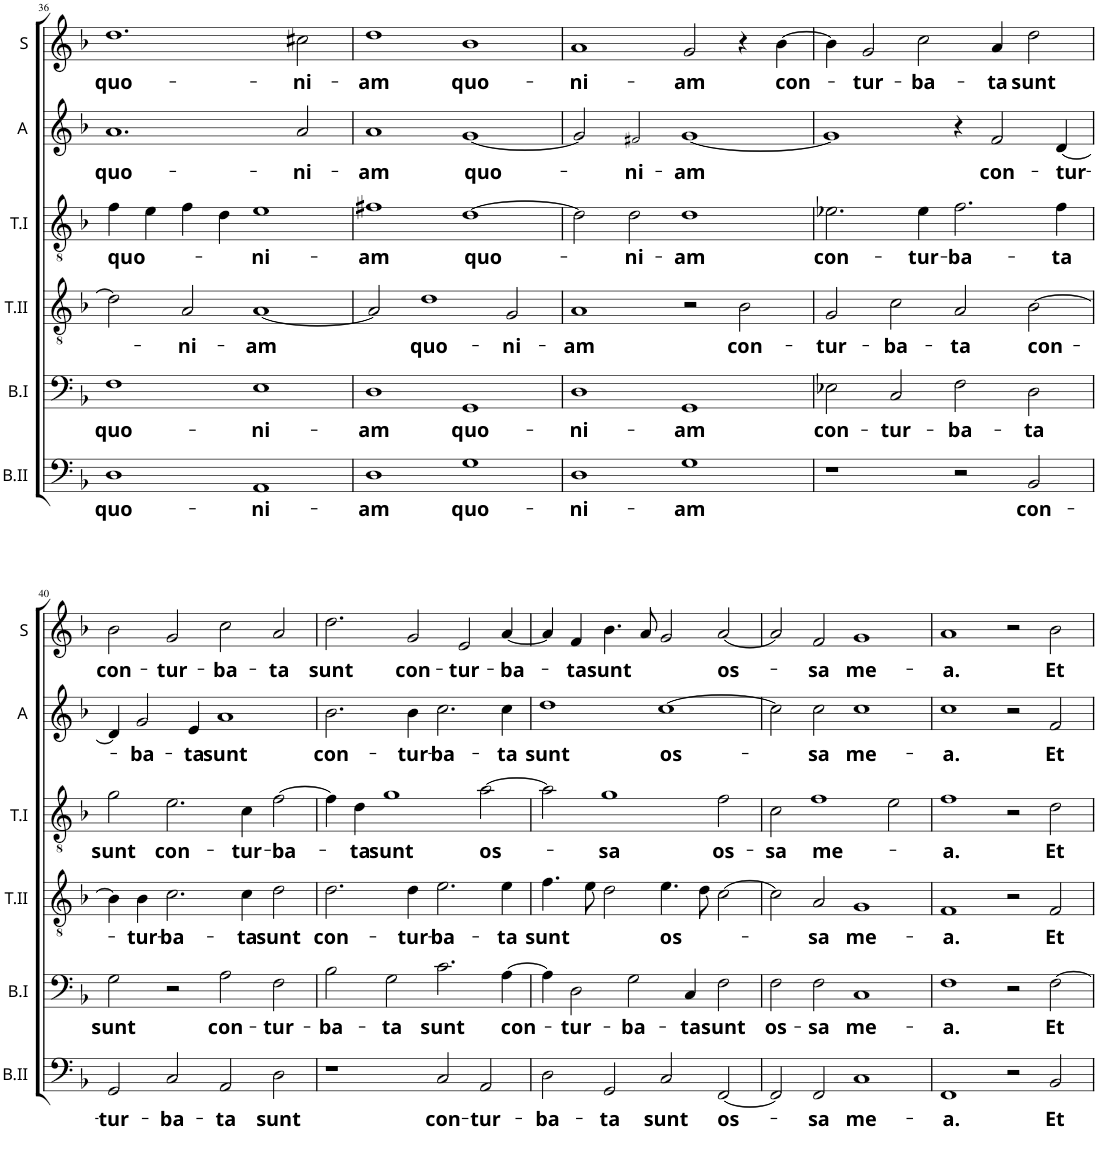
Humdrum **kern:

**kern	**text	**kern	**text	**kern	**text	**kern	**text	**kern	**text	**kern	**text
*part6	*part6	*part5	*part5	*part4	*part4	*part3	*part3	*part2	*part2	*part1	*part1
*staff6	*staff6	*staff5	*staff5	*staff4	*staff4	*staff3	*staff3	*staff2	*staff2	*staff1	*staff1
*I"Basse II	*	*I"Basse I	*	*I"Tenor II	*	*I"Tenor I	*	*I"Alti	*	*I"Soprane	*
*I'B.II	*	*I'B.I	*	*I'T.II	*	*I'T.I	*	*I'A	*	*I'S	*
!!LO:PB:g=z
*clefF4	*	*clefF4	*	*clefGv2	*	*clefGv2	*	*clefG2	*	*clefG2	*
*Trd8c14	*	*	*	*	*	*	*	*	*	*	*
*k[b-]	*	*k[b-]	*	*k[b-]	*	*k[b-]	*	*k[b-]	*	*k[b-]	*
*F:	*	*F:	*	*F:	*	*F:	*	*F:	*	*F:	*
*M4/2	*	*M4/2	*	*M4/2	*	*M4/2	*	*M4/2	*	*M4/2	*
=36	=36	=36	=36	=36	=36	=36	=36	=36	=36	=36	=36
!	!LO:LY:b	!	!LO:LY:b	!	!	!	!LO:LY:b	!	!LO:LY:b	!	!LO:LY:b
1D	quo-	1F	quo-	2d\]	.	4f\	quo-	1.a	quo-	1.dd	quo-
.	.	.	.	.	.	4e\	.	.	.	.	.
!	!	!	!	!	!LO:LY:b	!	!	!	!	!	!
.	.	.	.	2A/	-ni-	4f\	.	.	.	.	.
.	.	.	.	.	.	4d\	.	.	.	.	.
!	!LO:LY:b	!	!LO:LY:b	!	!LO:LY:b	!	!LO:LY:b	!	!	!	!
1AA	-ni-	1E	-ni-	[1A	-am	1e	-ni-	.	.	.	.
!	!	!	!	!	!	!	!	!	!LO:LY:b	!	!LO:LY:b
.	.	.	.	.	.	.	.	2a/	-ni-	2cc#X\	-ni-
=37	=37	=37	=37	=37	=37	=37	=37	=37	=37	=37	=37
!	!LO:LY:b	!	!LO:LY:b	!	!	!	!LO:LY:b	!	!LO:LY:b	!	!LO:LY:b
1D	-am	1D	-am	2A/]	.	1f#X	-am	1a	-am	1dd	-am
!	!	!	!	!	!LO:LY:b	!	!	!	!	!	!
.	.	.	.	1d	quo-	.	.	.	.	.	.
!	!LO:LY:b	!	!LO:LY:b	!	!	!	!LO:LY:b	!	!LO:LY:b	!	!LO:LY:b
1G	quo-	1GG	quo-	.	.	[1d	quo-	[1g	quo-	1b-	quo-
!	!	!	!	!	!LO:LY:b	!	!	!	!	!	!
.	.	.	.	2G/	-ni-	.	.	.	.	.	.
=38	=38	=38	=38	=38	=38	=38	=38	=38	=38	=38	=38
!	!LO:LY:b	!	!LO:LY:b	!	!LO:LY:b	!	!	!	!	!	!LO:LY:b
1D	-ni-	1D	-ni-	1A	-am	2d\]	.	2g/]	.	1a	-ni-
!	!	!	!	!	!	!	!LO:LY:b	!	!LO:LY:b	!	!
.	.	.	.	.	.	2d\	-ni-	2f#X!/	-ni-	.	.
!	!LO:LY:b	!	!LO:LY:b	!	!	!	!LO:LY:b	!	!LO:LY:b	!	!LO:LY:b
1G	-am	1GG	-am	2r	.	1d	-am	[1g	-am	2g/	-am
!	!	!	!	!	!LO:LY:b	!	!	!	!	!	!
.	.	.	.	2B-\	con-	.	.	.	.	4r	.
!	!	!	!	!	!	!	!	!	!	!	!LO:LY:b
.	.	.	.	.	.	.	.	.	.	[4b-\	con-
=39	=39	=39	=39	=39	=39	=39	=39	=39	=39	=39	=39
!	!	!	!LO:LY:b	!	!LO:LY:b	!	!LO:LY:b	!	!	!	!
1r	.	2E-X\	con-	2G/	-tur-	2.e-X\	con-	1g]	.	4b-\]	.
!	!	!	!	!	!	!	!	!	!	!	!LO:LY:b
.	.	.	.	.	.	.	.	.	.	2g/	-tur-
!	!	!	!LO:LY:b	!	!LO:LY:b	!	!	!	!	!	!
.	.	2C/	-tur-	2c\	-ba-	.	.	.	.	.	.
!	!	!	!	!	!	!	!LO:LY:b	!	!	!	!LO:LY:b
.	.	.	.	.	.	4e-\	-tur-	.	.	2cc\	-ba-
!	!	!	!LO:LY:b	!	!LO:LY:b	!	!LO:LY:b	!	!	!	!
2r	.	2F\	-ba-	2A/	-ta	2.f\	-ba-	4r	.	.	.
!	!	!	!	!	!	!	!	!	!LO:LY:b	!	!LO:LY:b
.	.	.	.	.	.	.	.	2f/	con-	4a/	-ta
!	!LO:LY:b	!	!LO:LY:b	!	!LO:LY:b	!	!	!	!	!	!LO:LY:b
2BB-/	con-	2D\	-ta	[2B-\	con-	.	.	.	.	2dd\	sunt
!	!	!	!	!	!	!	!LO:LY:b	!	!LO:LY:b	!	!
.	.	.	.	.	.	4f\	-ta	[4d/	-tur-	.	.
!!LO:LB:g=z
=40	=40	=40	=40	=40	=40	=40	=40	=40	=40	=40	=40
!	!LO:LY:b	!	!LO:LY:b	!	!	!	!LO:LY:b	!	!	!	!LO:LY:b
2GG/	-tur-	2G\	sunt	4B-\]	.	2g\	sunt	4d/]	.	2b-\	con-
!	!	!	!	!	!LO:LY:b	!	!	!	!LO:LY:b	!	!
.	.	.	.	4B-\	-tur-	.	.	2g/	-ba-	.	.
!	!LO:LY:b	!	!	!	!LO:LY:b	!	!LO:LY:b	!	!	!	!LO:LY:b
2C/	-ba-	2r	.	2.c\	-ba-	2.e\	con-	.	.	2g/	-tur-
!	!	!	!	!	!	!	!	!	!LO:LY:b	!	!
.	.	.	.	.	.	.	.	4e/	-ta	.	.
!	!LO:LY:b	!	!LO:LY:b	!	!	!	!	!	!LO:LY:b	!	!LO:LY:b
2AA/	-ta	2A\	con-	.	.	.	.	1a	sunt	2cc\	-ba-
!	!	!	!	!	!LO:LY:b	!	!LO:LY:b	!	!	!	!
.	.	.	.	4c\	-ta	4c\	-tur-	.	.	.	.
!	!LO:LY:b	!	!LO:LY:b	!	!LO:LY:b	!	!LO:LY:b	!	!	!	!LO:LY:b
2D\	sunt	2F\	-tur-	2d\	sunt	[2f\	-ba-	.	.	2a/	-ta
=41	=41	=41	=41	=41	=41	=41	=41	=41	=41	=41	=41
!	!	!	!LO:LY:b	!	!LO:LY:b	!	!	!	!LO:LY:b	!	!LO:LY:b
1r	.	2B-\	-ba-	2.d\	con-	4f\]	.	2.b-\	con-	2.dd\	sunt
!	!	!	!	!	!	!	!LO:LY:b	!	!	!	!
.	.	.	.	.	.	4d\	-ta	.	.	.	.
!	!	!	!LO:LY:b	!	!	!	!LO:LY:b	!	!	!	!
.	.	2G\	-ta	.	.	1g	sunt	.	.	.	.
!	!	!	!	!	!LO:LY:b	!	!	!	!LO:LY:b	!	!LO:LY:b
.	.	.	.	4d\	-tur-	.	.	4b-\	-tur-	2g/	con-
!	!LO:LY:b	!	!LO:LY:b	!	!LO:LY:b	!	!	!	!LO:LY:b	!	!
2C/	con-	2.c\	sunt	2.e\	-ba-	.	.	2.cc\	-ba-	.	.
!	!	!	!	!	!	!	!	!	!	!	!LO:LY:b
.	.	.	.	.	.	.	.	.	.	2e/	-tur-
!	!LO:LY:b	!	!	!	!	!	!LO:LY:b	!	!	!	!
2AA/	-tur-	.	.	.	.	[2a\	os-	.	.	.	.
!	!	!	!LO:LY:b	!	!LO:LY:b	!	!	!	!LO:LY:b	!	!LO:LY:b
.	.	[4A\	con-	4e\	-ta	.	.	4cc\	-ta	[4a/	-ba-
=42	=42	=42	=42	=42	=42	=42	=42	=42	=42	=42	=42
!	!LO:LY:b	!	!	!	!LO:LY:b	!	!	!	!LO:LY:b	!	!
2D\	-ba-	4A\]	.	4.f\	sunt	2a\]	.	1dd	sunt	4a/]	.
!	!	!	!LO:LY:b	!	!	!	!	!	!	!	!LO:LY:b
.	.	2D\	-tur-	.	.	.	.	.	.	4f/	-ta
.	.	.	.	8e\	.	.	.	.	.	.	.
!	!LO:LY:b	!	!	!	!	!	!LO:LY:b	!	!	!	!LO:LY:b
2GG/	-ta	.	.	2d\	.	1g	-sa	.	.	4.b-\	sunt
!	!	!	!LO:LY:b	!	!	!	!	!	!	!	!
.	.	2G\	-ba-	.	.	.	.	.	.	.	.
.	.	.	.	.	.	.	.	.	.	8a/	.
!	!LO:LY:b	!	!	!	!LO:LY:b	!	!	!	!LO:LY:b	!	!
2C/	sunt	.	.	4.e\	os-	.	.	[1cc	os-	2g/	.
!	!	!	!LO:LY:b	!	!	!	!	!	!	!	!
.	.	4C/	-ta	.	.	.	.	.	.	.	.
.	.	.	.	8d\	.	.	.	.	.	.	.
!	!LO:LY:b	!	!LO:LY:b	!	!	!	!LO:LY:b	!	!	!	!LO:LY:b
[2FF/	os-	2F\	sunt	[2c\	.	2f\	os-	.	.	[2a/	os-
=43	=43	=43	=43	=43	=43	=43	=43	=43	=43	=43	=43
!	!	!	!LO:LY:b	!	!	!	!LO:LY:b	!	!	!	!
2FF/]	.	2F\	os-	2c\]	.	2c\	-sa	2cc\]	.	2a/]	.
!	!LO:LY:b	!	!LO:LY:b	!	!LO:LY:b	!	!LO:LY:b	!	!LO:LY:b	!	!LO:LY:b
2FF/	-sa	2F\	-sa	2A/	-sa	1f	me-	2cc\	-sa	2f/	-sa
!	!LO:LY:b	!	!LO:LY:b	!	!LO:LY:b	!	!	!	!LO:LY:b	!	!LO:LY:b
1C	me-	1C	me-	1G	me-	.	.	1cc	me-	1g	me-
.	.	.	.	.	.	2e\	.	.	.	.	.
=44	=44	=44	=44	=44	=44	=44	=44	=44	=44	=44	=44
!	!LO:LY:b	!	!LO:LY:b	!	!LO:LY:b	!	!LO:LY:b	!	!LO:LY:b	!	!LO:LY:b
1FF	-a.	1F	-a.	1F	-a.	1f	-a.	1cc	-a.	1a	-a.
2r	.	2r	.	2r	.	2r	.	2r	.	2r	.
!	!LO:LY:b	!	!LO:LY:b	!	!LO:LY:b	!	!LO:LY:b	!	!LO:LY:b	!	!LO:LY:b
2BB-/	Et	[2F\	Et	2F/	Et	2d\	Et	2f/	Et	2b-\	Et
=	=	=	=	=	=	=	=	=	=	=	=
*-	*-	*-	*-	*-	*-	*-	*-	*-	*-	*-	*-
